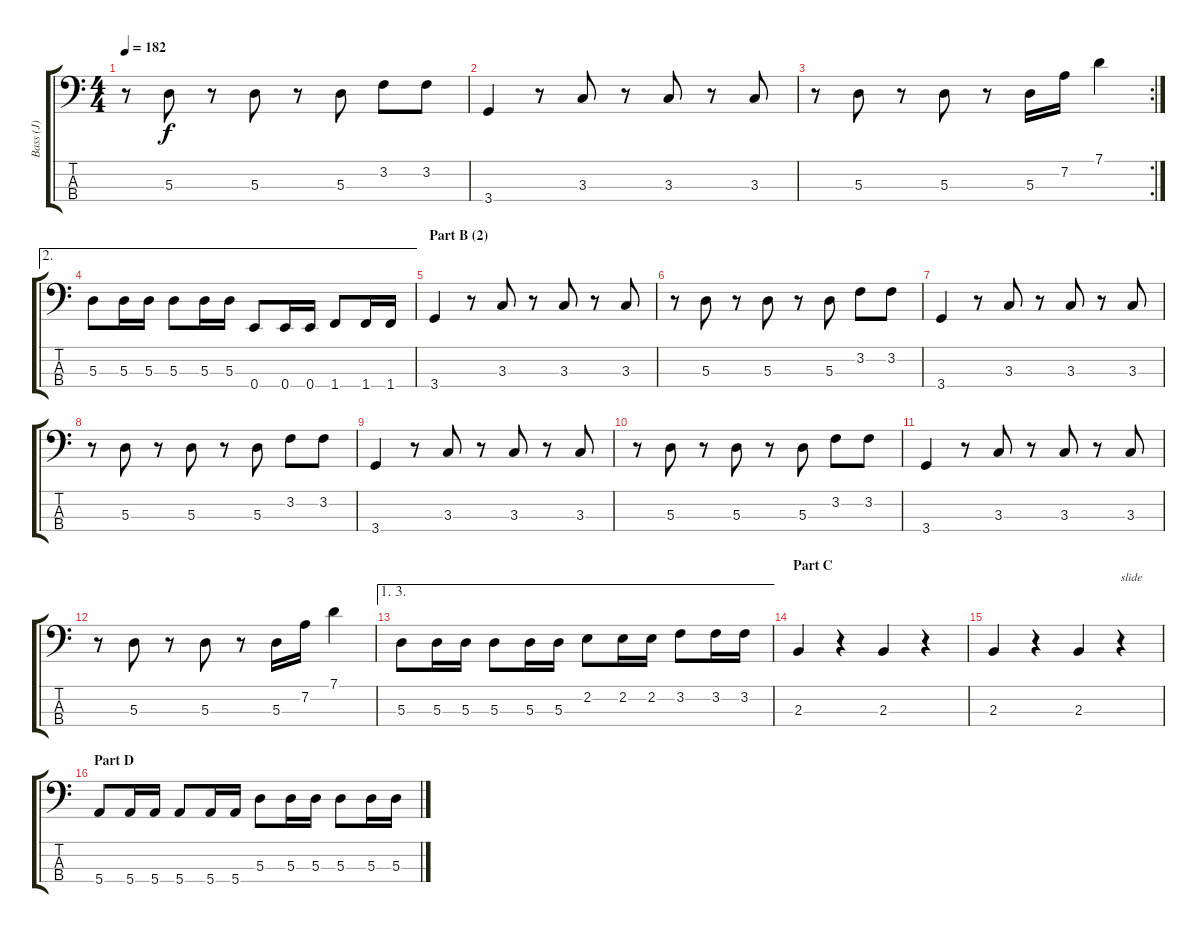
\track ("Bass (J)" "Bass (J)") {instrument electricbasspick}
\staff {score tabs}
\tuning (G2 D2 A1 E1) {hide}
\ts (4 4)
\tempo 182
\clef f4
\ks c
r.8{dy f} 5.3.8 r.8 5.3.8 r.8 5.3.8 3.2.8 3.2.8 |
3.4.4 r.8 3.3.8 r.8 3.3.8 r.8 3.3.8 |
\rc 2
r.8 5.3.8 r.8 5.3.8 r.8 5.3.16 7.2.16 7.1.4 |
\ae 2
5.3.8 5.3.16 5.3.16 5.3.8 5.3.16 5.3.16 0.4.8 0.4.16 0.4.16 1.4.8 1.4.16 1.4.16 |
\section ("" "Part B (2)")
3.4.4 r.8 3.3.8 r.8 3.3.8 r.8 3.3.8 |
r.8 5.3.8 r.8 5.3.8 r.8 5.3.8 3.2.8 3.2.8 |
3.4.4 r.8 3.3.8 r.8 3.3.8 r.8 3.3.8 |
r.8 5.3.8 r.8 5.3.8 r.8 5.3.8 3.2.8 3.2.8 |
3.4.4 r.8 3.3.8 r.8 3.3.8 r.8 3.3.8 |
r.8 5.3.8 r.8 5.3.8 r.8 5.3.8 3.2.8 3.2.8 |
3.4.4 r.8 3.3.8 r.8 3.3.8 r.8 3.3.8 |
r.8 5.3.8 r.8 5.3.8 r.8 5.3.16 7.2.16 7.1.4 |
\ae (1 3)
5.3.8 5.3.16 5.3.16 5.3.8 5.3.16 5.3.16 2.2.8 2.2.16 2.2.16 3.2.8 3.2.16 3.2.16 |
\section ("" "Part C")
2.3.4 r.4 2.3.4 r.4 |
2.3.4 r.4 2.3.4 r.4{txt "slide"} |
\section ("" "Part D")
5.4.8 5.4.16 5.4.16 5.4.8 5.4.16 5.4.16 5.3.8 5.3.16 5.3.16 5.3.8 5.3.16 5.3.16
